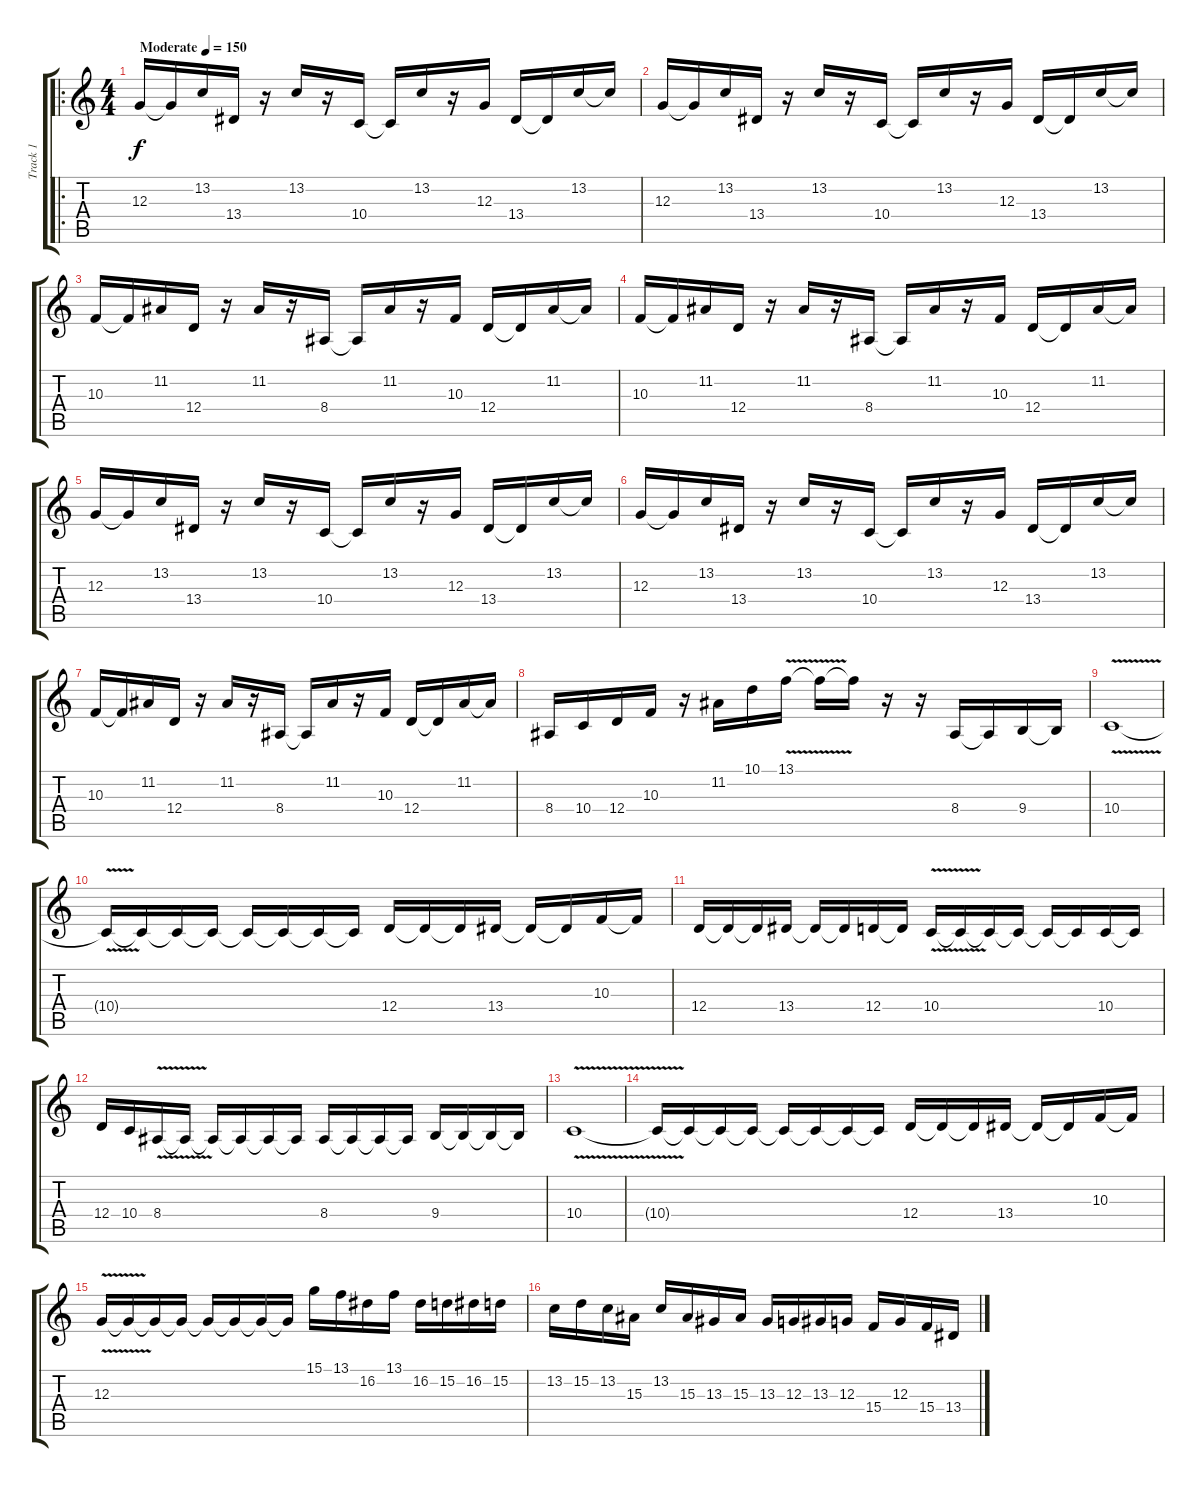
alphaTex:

\track ("Track 1" "Track 1") {instrument lead5charang}
\staff {score tabs}
\tuning (E4 B3 G3 D3 A2 E2) {hide}
\ro
\ts (4 4)
\tempo (150 "Moderate")
\clef g2
\ks c
12.3.16{dy f instrument lead5charang} 12.3{t}.16 13.2.16 13.4.16 r.16 13.2.16 r.16 10.4.16 10.4{t}.16 13.2.16 r.16 12.3.16 13.4.16 13.4{t}.16 13.2.16 13.2{t}.16 |
12.3.16 12.3{t}.16 13.2.16 13.4.16 r.16 13.2.16 r.16 10.4.16 10.4{t}.16 13.2.16 r.16 12.3.16 13.4.16 13.4{t}.16 13.2.16 13.2{t}.16 |
10.3.16 10.3{t}.16 11.2.16 12.4.16 r.16 11.2.16 r.16 8.4.16 8.4{t}.16 11.2.16 r.16 10.3.16 12.4.16 12.4{t}.16 11.2.16 11.2{t}.16 |
10.3.16 10.3{t}.16 11.2.16 12.4.16 r.16 11.2.16 r.16 8.4.16 8.4{t}.16 11.2.16 r.16 10.3.16 12.4.16 12.4{t}.16 11.2.16 11.2{t}.16 |
12.3.16 12.3{t}.16 13.2.16 13.4.16 r.16 13.2.16 r.16 10.4.16 10.4{t}.16 13.2.16 r.16 12.3.16 13.4.16 13.4{t}.16 13.2.16 13.2{t}.16 |
12.3.16 12.3{t}.16 13.2.16 13.4.16 r.16 13.2.16 r.16 10.4.16 10.4{t}.16 13.2.16 r.16 12.3.16 13.4.16 13.4{t}.16 13.2.16 13.2{t}.16 |
10.3.16 10.3{t}.16 11.2.16 12.4.16 r.16 11.2.16 r.16 8.4.16 8.4{t}.16 11.2.16 r.16 10.3.16 12.4.16 12.4{t}.16 11.2.16 11.2{t}.16 |
8.4.16 10.4.16 12.4.16 10.3.16 r.16 11.2.16 10.1.16 13.1{v}.16 13.1{t}.16 13.1{t}.16 r.16 r.16 8.4.16 8.4{t}.16 9.4.16 9.4{t}.16 |
10.4{v}.1 |
10.4{t}.16 10.4{t}.16 10.4{t}.16 10.4{t}.16 10.4{t}.16 10.4{t}.16 10.4{t}.16 10.4{t}.16 12.4.16 12.4{t}.16 12.4{t}.16 13.4.16 13.4{t}.16 13.4{t}.16 10.3.16 10.3{t}.16 |
12.4.16 12.4{t}.16 12.4{t}.16 13.4.16 13.4{t}.16 13.4{t}.16 12.4.16 12.4{t}.16 10.4{v}.16 10.4{t}.16 10.4{t}.16 10.4{t}.16 10.4{t}.16 10.4{t}.16 10.4.16 10.4{t}.16 |
12.4.16 10.4.16 8.4{v}.16 8.4{t}.16 8.4{t}.16 8.4{t}.16 8.4{t}.16 8.4{t}.16 8.4.16 8.4{t}.16 8.4{t}.16 8.4{t}.16 9.4.16 9.4{t}.16 9.4{t}.16 9.4{t}.16 |
10.4{v}.1 |
10.4{t}.16 10.4{t}.16 10.4{t}.16 10.4{t}.16 10.4{t}.16 10.4{t}.16 10.4{t}.16 10.4{t}.16 12.4.16 12.4{t}.16 12.4{t}.16 13.4.16 13.4{t}.16 13.4{t}.16 10.3.16 10.3{t}.16 |
12.3{v}.16 12.3{t}.16 12.3{t}.16 12.3{t}.16 12.3{t}.16 12.3{t}.16 12.3{t}.16 12.3{t}.16 15.1.16 13.1.16 16.2.16 13.1.16 16.2.16 15.2.16 16.2.16 15.2.16 |
13.2.16 15.2.16 13.2.16 15.3.16 13.2.16 15.3.16 13.3.16 15.3.16 13.3.16 12.3.16 13.3.16 12.3.16 15.4.16 12.3.16 15.4.16 13.4.16
